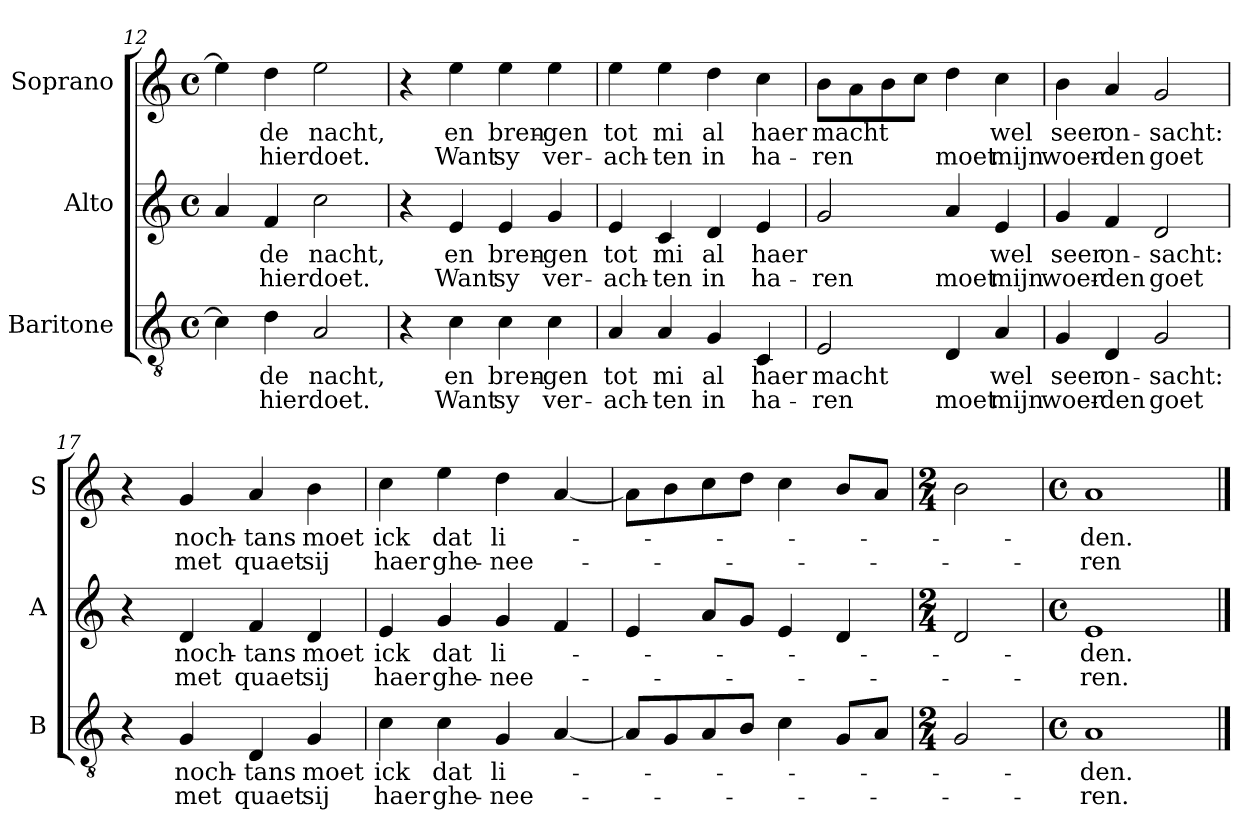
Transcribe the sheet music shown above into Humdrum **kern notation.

**kern	**text	**text	**kern	**text	**text	**kern	**text	**text
*part3	*part3	*part3	*part2	*part2	*part2	*part1	*part1	*part1
*staff3	*staff3	*staff3	*staff2	*staff2	*staff2	*staff1	*staff1	*staff1
*I"Baritone	*	*	*I"Alto	*	*	*I"Soprano	*	*
*I'B	*	*	*I'A	*	*	*I'S	*	*
*clefGv2	*	*	*clefG2	*	*	*clefG2	*	*
*k[]	*	*	*k[]	*	*	*k[]	*	*
*C:	*	*	*C:	*	*	*C:	*	*
*M4/4	*	*	*M4/4	*	*	*M4/4	*	*
*met(c)	*	*	*met(c)	*	*	*met(c)	*	*
=12	=12	=12	=12	=12	=12	=12	=12	=12
4c\]	.	.	4a/	.	.	4ee\]	.	.
!	!LO:LY:b	!LO:LY:b	!	!LO:LY:b	!LO:LY:b	!	!LO:LY:b	!LO:LY:b
4d\	-de	hier	4f/	-de	hier	4dd\	-de	hier
!	!LO:LY:b	!LO:LY:b	!	!LO:LY:b	!LO:LY:b	!	!LO:LY:b	!LO:LY:b
2A/	nacht,	doet.	2cc\	nacht,	doet.	2ee\	nacht,	doet.
=13	=13	=13	=13	=13	=13	=13	=13	=13
4r	.	.	4r	.	.	4r	.	.
!	!LO:LY:b	!LO:LY:b	!	!LO:LY:b	!LO:LY:b	!	!LO:LY:b	!LO:LY:b
4c\	en	Want	4e/	en	Want	4ee\	en	Want
!	!LO:LY:b	!LO:LY:b	!	!LO:LY:b	!LO:LY:b	!	!LO:LY:b	!LO:LY:b
4c\	bren-	sy	4e/	bren-	sy	4ee\	bren-	sy
!	!LO:LY:b	!LO:LY:b	!	!LO:LY:b	!LO:LY:b	!	!LO:LY:b	!LO:LY:b
4c\	-gen	ver-	4g/	-gen	ver-	4ee\	-gen	ver-
!!LO:LB:g=z
=14	=14	=14	=14	=14	=14	=14	=14	=14
!	!LO:LY:b	!LO:LY:b	!	!LO:LY:b	!LO:LY:b	!	!LO:LY:b	!LO:LY:b
4A/	tot	-ach-	4e/	tot	-ach-	4ee\	tot	-ach-
!	!LO:LY:b	!LO:LY:b	!	!LO:LY:b	!LO:LY:b	!	!LO:LY:b	!LO:LY:b
4A/	mi	-ten	4c/	mi	-ten	4ee\	mi	-ten
!	!LO:LY:b	!LO:LY:b	!	!LO:LY:b	!LO:LY:b	!	!LO:LY:b	!LO:LY:b
4G/	al	in	4d/	al	in	4dd\	al	in
!	!LO:LY:b	!LO:LY:b	!	!LO:LY:b	!LO:LY:b	!	!LO:LY:b	!LO:LY:b
4C/	haer	ha-	4e/	haer	ha-	4cc\	haer	ha-
=15	=15	=15	=15	=15	=15	=15	=15	=15
!	!LO:LY:b	!LO:LY:b	!	!	!LO:LY:b	!	!LO:LY:b	!LO:LY:b
2E/	macht	-ren	2g/	.	-ren	8b\L	macht	-ren
.	.	.	.	.	.	8a\	.	.
.	.	.	.	.	.	8b\	.	.
.	.	.	.	.	.	8cc\J	.	.
!	!	!LO:LY:b	!	!	!LO:LY:b	!	!	!LO:LY:b
4D/	.	moet	4a/	.	moet	4dd\	.	moet
!	!LO:LY:b	!LO:LY:b	!	!LO:LY:b	!LO:LY:b	!	!LO:LY:b	!LO:LY:b
4A/	wel	mijn	4e/	wel	mijn	4cc\	wel	mijn
=16	=16	=16	=16	=16	=16	=16	=16	=16
!	!LO:LY:b	!LO:LY:b	!	!LO:LY:b	!LO:LY:b	!	!LO:LY:b	!LO:LY:b
4G/	seer	woer-	4g/	seer	woer-	4b\	seer	woer-
!	!LO:LY:b	!LO:LY:b	!	!LO:LY:b	!LO:LY:b	!	!LO:LY:b	!LO:LY:b
4D/	on-	-den	4f/	on-	-den	4a/	on-	-den
!	!LO:LY:b	!LO:LY:b	!	!LO:LY:b	!LO:LY:b	!	!LO:LY:b	!LO:LY:b
2G/	-sacht:	goet	2d/	-sacht:	goet	2g/	-sacht:	goet
=17	=17	=17	=17	=17	=17	=17	=17	=17
4r	.	.	4r	.	.	4r	.	.
!	!LO:LY:b	!LO:LY:b	!	!LO:LY:b	!LO:LY:b	!	!LO:LY:b	!LO:LY:b
4G/	noch-	met	4d/	noch-	met	4g/	noch-	met
!	!LO:LY:b	!LO:LY:b	!	!LO:LY:b	!LO:LY:b	!	!LO:LY:b	!LO:LY:b
4D/	-tans	quaet	4f/	-tans	quaet	4a/	-tans	quaet
!	!LO:LY:b	!LO:LY:b	!	!LO:LY:b	!LO:LY:b	!	!LO:LY:b	!LO:LY:b
4G/	moet	sij	4d/	moet	sij	4b\	moet	sij
!!LO:LB:g=z
=18	=18	=18	=18	=18	=18	=18	=18	=18
!	!LO:LY:b	!LO:LY:b	!	!LO:LY:b	!LO:LY:b	!	!LO:LY:b	!LO:LY:b
4c\	ick	haer	4e/	ick	haer	4cc\	ick	haer
!	!LO:LY:b	!LO:LY:b	!	!LO:LY:b	!LO:LY:b	!	!LO:LY:b	!LO:LY:b
4c\	dat	ghe-	4g/	dat	ghe-	4ee\	dat	ghe-
!	!LO:LY:b	!LO:LY:b	!	!LO:LY:b	!LO:LY:b	!	!LO:LY:b	!LO:LY:b
4G/	li-	-nee-	4g/	li-	-nee-	4dd\	li-	-nee-
[4A/	.	.	4f/	.	.	[4a/	.	.
=19	=19	=19	=19	=19	=19	=19	=19	=19
8A/L]	.	.	4e/	.	.	8a\L]	.	.
8G/	.	.	.	.	.	8b\	.	.
8A/	.	.	8a/L	.	.	8cc\	.	.
8B/J	.	.	8g/J	.	.	8dd\J	.	.
4c\	.	.	4e/	.	.	4cc\	.	.
8G/L	.	.	4d/	.	.	8b/L	.	.
8A/J	.	.	.	.	.	8a/J	.	.
=20	=20	=20	=20	=20	=20	=20	=20	=20
*M2/4	*	*	*M2/4	*	*	*M2/4	*	*
2G/	.	.	2d/	.	.	2b\	.	.
=21	=21	=21	=21	=21	=21	=21	=21	=21
*M4/4	*	*	*M4/4	*	*	*M4/4	*	*
*met(c)	*	*	*met(c)	*	*	*met(c)	*	*
!	!LO:LY:b	!LO:LY:b	!	!LO:LY:b	!LO:LY:b	!	!LO:LY:b	!LO:LY:b
1A	-den.	-ren.	1e	-den.	-ren.	1a	-den.	-ren
==	==	==	==	==	==	==	==	==
*-	*-	*-	*-	*-	*-	*-	*-	*-
